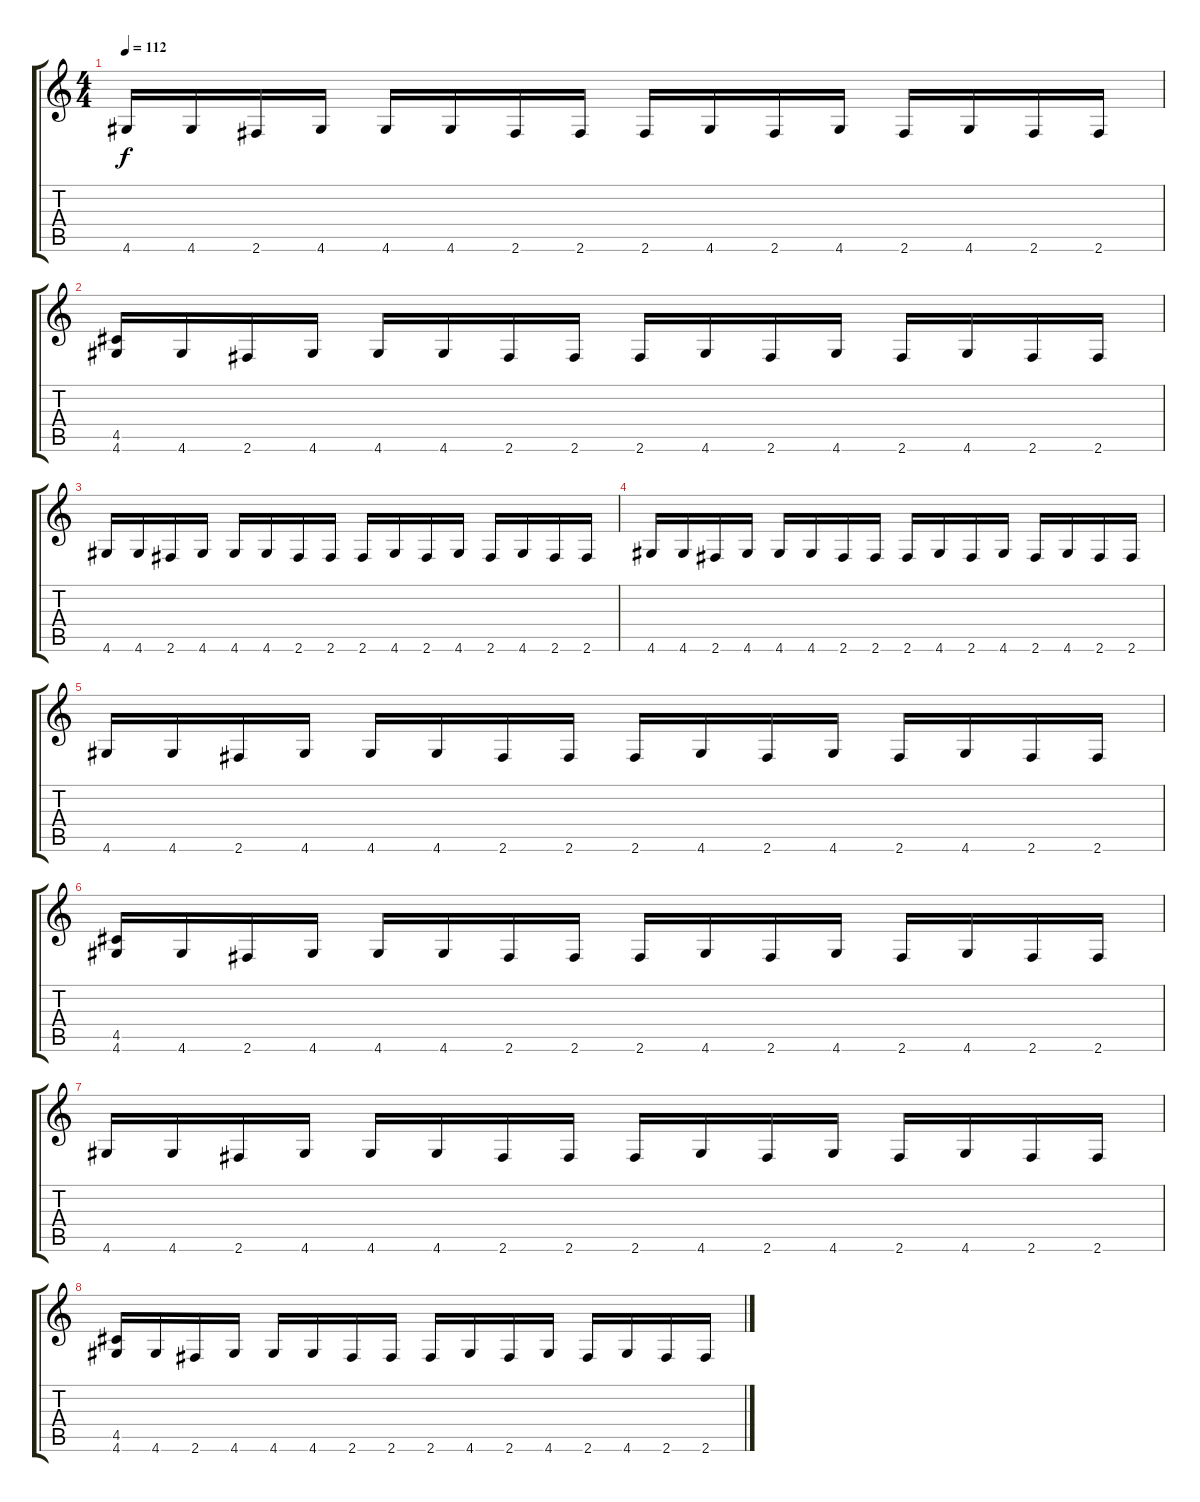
\track "" {instrument acousticguitarsteel}
\staff {score tabs}
\tuning (E4 B3 G3 D3 A2 E2) {hide}
\ts (4 4)
\tempo 112
\clef g2
\ks c
4.6.16{dy f} 4.6.16 2.6.16 4.6.16 4.6.16 4.6.16 2.6.16 2.6.16 2.6.16 4.6.16 2.6.16 4.6.16 2.6.16 4.6.16 2.6.16 2.6.16 |
(4.5 4.6).16 4.6.16 2.6.16 4.6.16 4.6.16 4.6.16 2.6.16 2.6.16 2.6.16 4.6.16 2.6.16 4.6.16 2.6.16 4.6.16 2.6.16 2.6.16 |
4.6.16 4.6.16 2.6.16 4.6.16 4.6.16 4.6.16 2.6.16 2.6.16 2.6.16 4.6.16 2.6.16 4.6.16 2.6.16 4.6.16 2.6.16 2.6.16 |
4.6.16 4.6.16 2.6.16 4.6.16 4.6.16 4.6.16 2.6.16 2.6.16 2.6.16 4.6.16 2.6.16 4.6.16 2.6.16 4.6.16 2.6.16 2.6.16 |
4.6.16 4.6.16 2.6.16 4.6.16 4.6.16 4.6.16 2.6.16 2.6.16 2.6.16 4.6.16 2.6.16 4.6.16 2.6.16 4.6.16 2.6.16 2.6.16 |
(4.5 4.6).16 4.6.16 2.6.16 4.6.16 4.6.16 4.6.16 2.6.16 2.6.16 2.6.16 4.6.16 2.6.16 4.6.16 2.6.16 4.6.16 2.6.16 2.6.16 |
4.6.16 4.6.16 2.6.16 4.6.16 4.6.16 4.6.16 2.6.16 2.6.16 2.6.16 4.6.16 2.6.16 4.6.16 2.6.16 4.6.16 2.6.16 2.6.16 |
(4.5 4.6).16 4.6.16 2.6.16 4.6.16 4.6.16 4.6.16 2.6.16 2.6.16 2.6.16 4.6.16 2.6.16 4.6.16 2.6.16 4.6.16 2.6.16 2.6.16
